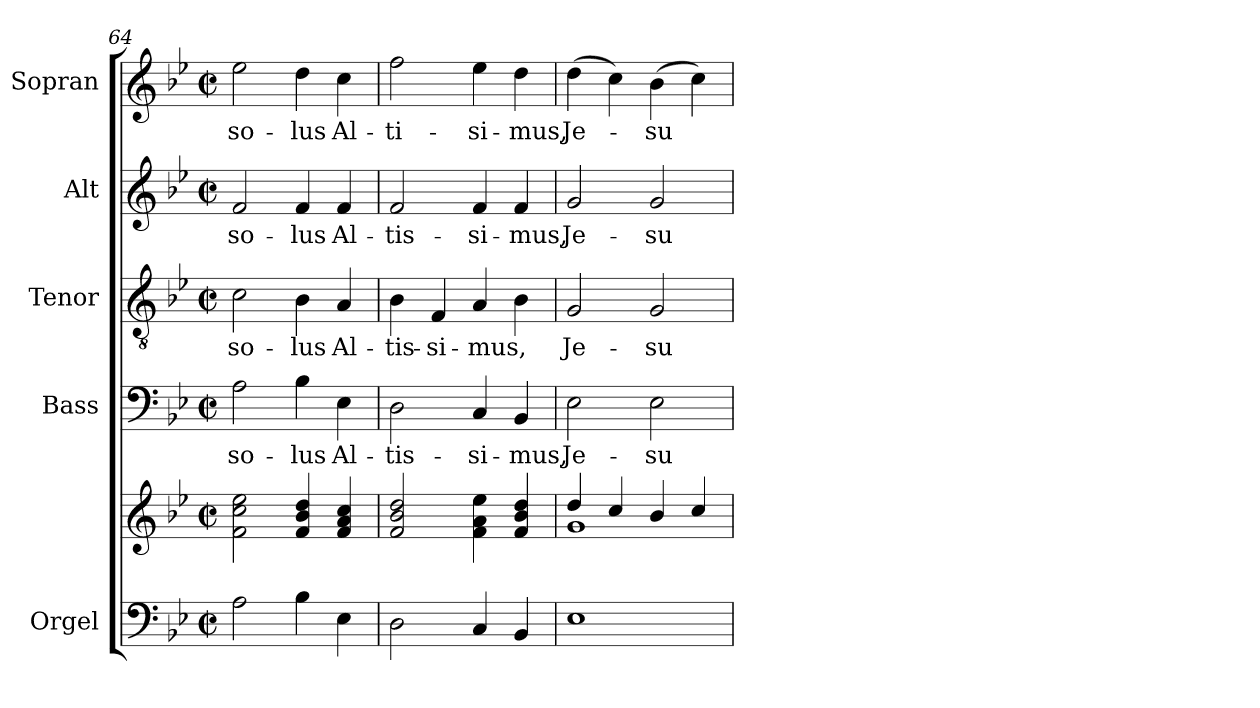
**kern	**kern	**kern	**text	**kern	**text	**kern	**text	**kern	**text
*part5	*part5	*part4	*part4	*part3	*part3	*part2	*part2	*part1	*part1
*staff6	*staff5	*staff4	*staff4	*staff3	*staff3	*staff2	*staff2	*staff1	*staff1
*I"Orgel	*	*I"Bass	*	*I"Tenor	*	*I"Alt	*	*I"Sopran	*
*I'Org.	*	*I'B.	*	*I'T.	*	*I'A.	*	*I'S.	*
*clefF4	*clefG2	*clefF4	*	*clefGv2	*	*clefG2	*	*clefG2	*
*k[b-e-]	*k[b-e-]	*k[b-e-]	*	*k[b-e-]	*	*k[b-e-]	*	*k[b-e-]	*
*B-:	*B-:	*B-:	*	*B-:	*	*B-:	*	*B-:	*
*M2/2	*M2/2	*M2/2	*	*M2/2	*	*M2/2	*	*M2/2	*
*met(c|)	*met(c|)	*met(c|)	*	*met(c|)	*	*met(c|)	*	*met(c|)	*
=64	=64	=64	=64	=64	=64	=64	=64	=64	=64
!	!	!	!LO:LY:b	!	!LO:LY:b	!	!LO:LY:b	!	!LO:LY:b
2A\	2f\ 2cc\ 2ee-\	2A\	so-	2c\	so-	2f/	so-	2ee-\	so-
!	!	!	!LO:LY:b	!	!LO:LY:b	!	!LO:LY:b	!	!LO:LY:b
4B-\	4f/ 4b-/ 4dd/	4B-\	-lus	4B-\	-lus	4f/	-lus	4dd\	-lus
!	!	!	!LO:LY:b	!	!LO:LY:b	!	!LO:LY:b	!	!LO:LY:b
4E-\	4f/ 4a/ 4cc/	4E-\	Al-	4A/	Al-	4f/	Al-	4cc\	Al-
=65	=65	=65	=65	=65	=65	=65	=65	=65	=65
!	!	!	!LO:LY:b	!	!LO:LY:b	!	!LO:LY:b	!	!LO:LY:b
2D\	2f/ 2b-/ 2dd/	2D\	-tis-	4B-\	-tis-	2f/	-tis-	2ff\	-ti-
!	!	!	!	!	!LO:LY:b	!	!	!	!
.	.	.	.	4F/	-si-	.	.	.	.
!	!	!	!LO:LY:b	!	!LO:LY:b	!	!LO:LY:b	!	!LO:LY:b
4C/	4f\ 4a\ 4ee-\	4C/	-si-	4A/	-mus,	4f/	-si-	4ee-\	-si-
!	!	!	!LO:LY:b	!	!	!	!LO:LY:b	!	!LO:LY:b
4BB-/	4f/ 4b-/ 4dd/	4BB-/	-mus,	4B-\	.	4f/	-mus,	4dd\	-mus,
=66	=66	=66	=66	=66	=66	=66	=66	=66	=66
*	*^	*	*	*	*	*	*	*	*
!	!	!	!	!LO:LY:b	!	!LO:LY:b	!	!LO:LY:b	!	!LO:LY:b
1E-	4dd/	1g	2E-\	Je-	2G/	Je-	2g/	Je-	(>4dd\	Je-
.	4cc/	.	.	.	.	.	.	.	4cc\)	.
!	!	!	!	!LO:LY:b	!	!LO:LY:b	!	!LO:LY:b	!	!LO:LY:b
.	4b-/	.	2E-\	-su	2G/	-su	2g/	-su	(>4b-\	-su
.	4cc/	.	.	.	.	.	.	.	4cc\)	.
*	*v	*v	*	*	*	*	*	*	*	*
=	=	=	=	=	=	=	=	=	=
*-	*-	*-	*-	*-	*-	*-	*-	*-	*-
